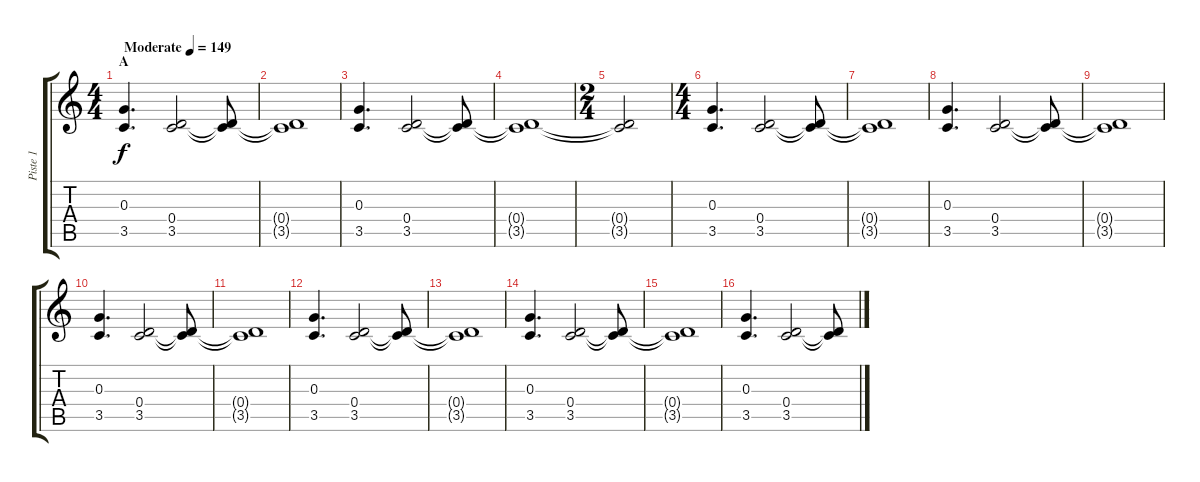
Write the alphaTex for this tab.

\track ("Piste 1" "Piste 1") {instrument electricguitarmuted}
\staff {score tabs}
\tuning (E4 B3 G3 D3 A2 E2) {hide}
\ts (4 4)
\section ("" "A")
\tempo (149 "Moderate")
\clef g2
\ks c
(0.3 3.5).4{d dy f instrument electricguitarmuted} (0.4 3.5).2 (0.4{t} 3.5{t}).8 |
(0.4{t} 3.5{t}).1 |
(0.3 3.5).4{d} (0.4 3.5).2 (0.4{t} 3.5{t}).8 |
(0.4{t} 3.5{t}).1 |
\ts (2 4)
(0.4{t} 3.5{t}).2 |
\ts (4 4)
(0.3 3.5).4{d} (0.4 3.5).2 (0.4{t} 3.5{t}).8 |
(0.4{t} 3.5{t}).1 |
(0.3 3.5).4{d} (0.4 3.5).2 (0.4{t} 3.5{t}).8 |
(0.4{t} 3.5{t}).1 |
(0.3 3.5).4{d} (0.4 3.5).2 (0.4{t} 3.5{t}).8 |
(0.4{t} 3.5{t}).1 |
(0.3 3.5).4{d} (0.4 3.5).2 (0.4{t} 3.5{t}).8 |
(0.4{t} 3.5{t}).1 |
(0.3 3.5).4{d} (0.4 3.5).2 (0.4{t} 3.5{t}).8 |
(0.4{t} 3.5{t}).1 |
(0.3 3.5).4{d} (0.4 3.5).2 (0.4{t} 3.5{t}).8
